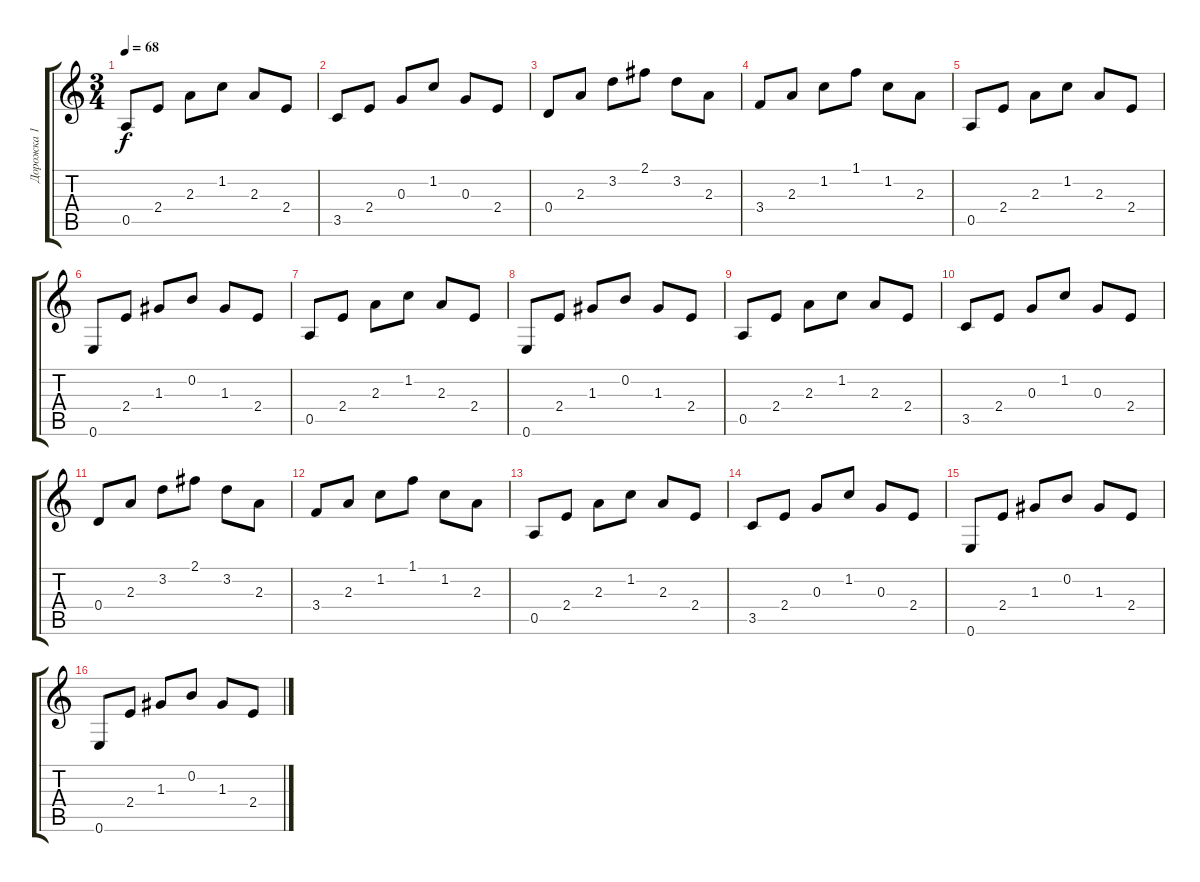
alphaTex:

\track ("Дорожка 1" "Дорожка 1") {instrument overdrivenguitar}
\staff {score tabs}
\tuning (E4 B3 G3 D3 A2 E2) {hide}
\ts (3 4)
\tempo 68
\clef g2
\ks c
0.5.8{dy f} 2.4.8 2.3.8 1.2.8 2.3.8 2.4.8 |
3.5.8 2.4.8 0.3.8 1.2.8 0.3.8 2.4.8 |
0.4.8 2.3.8 3.2.8 2.1.8 3.2.8 2.3.8 |
3.4.8 2.3.8 1.2.8 1.1.8 1.2.8 2.3.8 |
0.5.8 2.4.8 2.3.8 1.2.8 2.3.8 2.4.8 |
0.6.8 2.4.8 1.3.8 0.2.8 1.3.8 2.4.8 |
0.5.8 2.4.8 2.3.8 1.2.8 2.3.8 2.4.8 |
0.6.8 2.4.8 1.3.8 0.2.8 1.3.8 2.4.8 |
0.5.8 2.4.8 2.3.8 1.2.8 2.3.8 2.4.8 |
3.5.8 2.4.8 0.3.8 1.2.8 0.3.8 2.4.8 |
0.4.8 2.3.8 3.2.8 2.1.8 3.2.8 2.3.8 |
3.4.8 2.3.8 1.2.8 1.1.8 1.2.8 2.3.8 |
0.5.8 2.4.8 2.3.8 1.2.8 2.3.8 2.4.8 |
3.5.8 2.4.8 0.3.8 1.2.8 0.3.8 2.4.8 |
0.6.8 2.4.8 1.3.8 0.2.8 1.3.8 2.4.8 |
0.6.8 2.4.8 1.3.8 0.2.8 1.3.8 2.4.8
